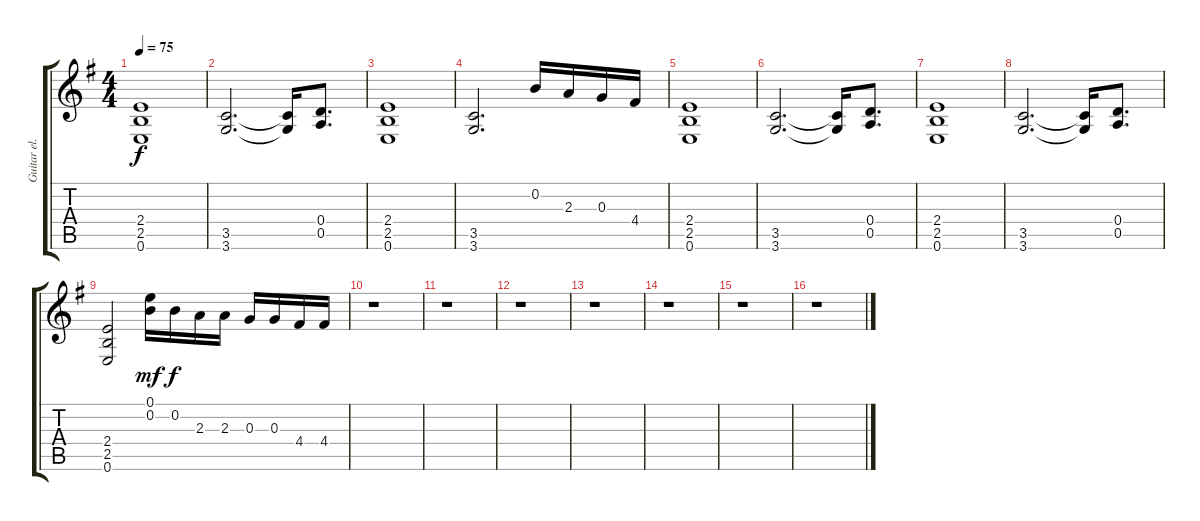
\track ("Guitar el." "Guitar el.") {instrument distortionguitar}
\staff {score tabs}
\tuning (E4 B3 G3 D3 A2 E2) {hide}
\ts (4 4)
\tempo 75
\clef g2
\ks eminor
(2.4 2.5 0.6).1{dy f instrument distortionguitar} |
(3.5 3.6).2{d} (3.5{t} 3.6{t}).16 (0.4 0.5).8{d} |
(2.4 2.5 0.6).1 |
(3.5 3.6).2{d} 0.2.16 2.3.16 0.3.16 4.4.16 |
(2.4 2.5 0.6).1 |
(3.5 3.6).2{d} (3.5{t} 3.6{t}).16 (0.4 0.5).8{d} |
(2.4 2.5 0.6).1 |
(3.5 3.6).2{d} (3.5{t} 3.6{t}).16 (0.4 0.5).8{d} |
(2.4 2.5 0.6).2 (0.1 0.2).16{dy mf} 0.2.16{dy f} 2.3.16 2.3.16 0.3.16 0.3.16 4.4.16 4.4.16 |
r.1 |
r.1 |
r.1 |
r.1 |
r.1 |
r.1 |
r.1
